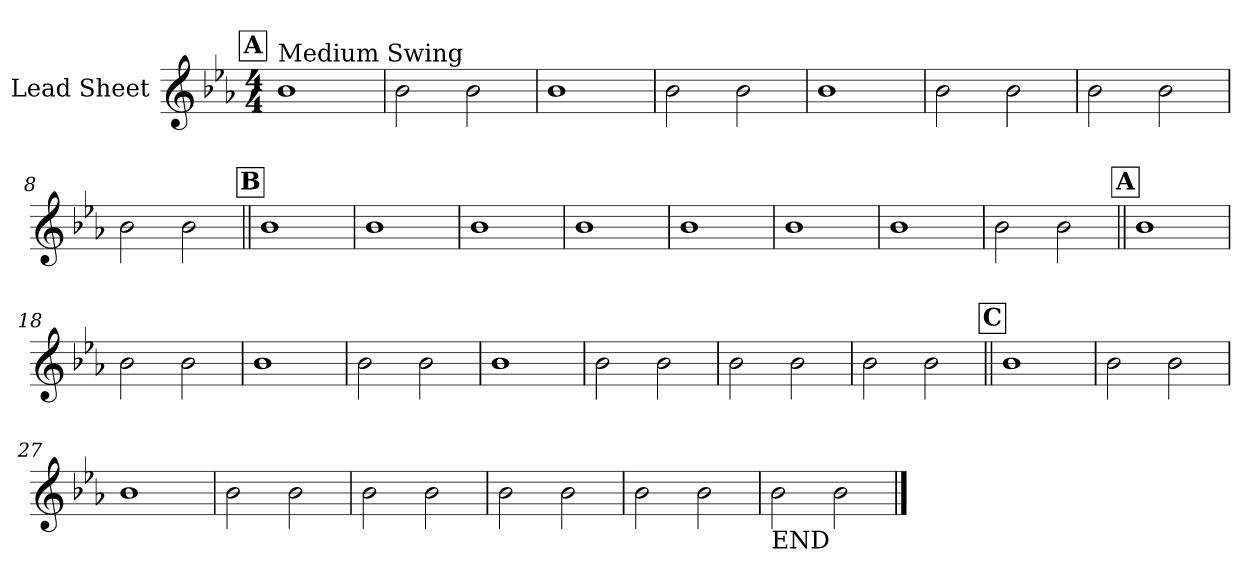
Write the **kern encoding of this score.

**kern
*part1
*staff1
*I"Lead Sheet
*clefG2
*k[b-e-a-]
*E-:
*M4/4
!!LO:REH:place=s1:a:fs=14:t=A
=1
!LO:TX:a:t=Medium Swing
1b-
=2
2b-\
2b-\
=3
1b-
=4
2b-\
2b-\
!!LO:LB:g=z
=5
1b-
=6
2b-\
2b-\
=7
2b-\
2b-\
=8
2b-\
2b-\
!!LO:LB:g=z
!!LO:REH:place=s1:a:fs=14:t=B
=9||
1b-
=10
1b-
=11
1b-
=12
1b-
!!LO:LB:g=z
=13
1b-
=14
1b-
=15
1b-
=16
2b-\
2b-\
!!LO:LB:g=z
!!LO:REH:place=s1:a:fs=14:t=A
=17||
1b-
=18
2b-\
2b-\
=19
1b-
=20
2b-\
2b-\
!!LO:LB:g=z
=21
1b-
=22
2b-\
2b-\
=23
2b-\
2b-\
=24
2b-\
2b-\
!!LO:LB:g=z
!!LO:REH:place=s1:a:fs=14:t=C
=25||
1b-
=26
2b-\
2b-\
=27
1b-
=28
2b-\
2b-\
!!LO:LB:g=z
=29
2b-\
2b-\
=30
2b-\
2b-\
=31
2b-\
2b-\
=32
!LO:TX:b:t=END
2b-\
2b-\
==
*-
